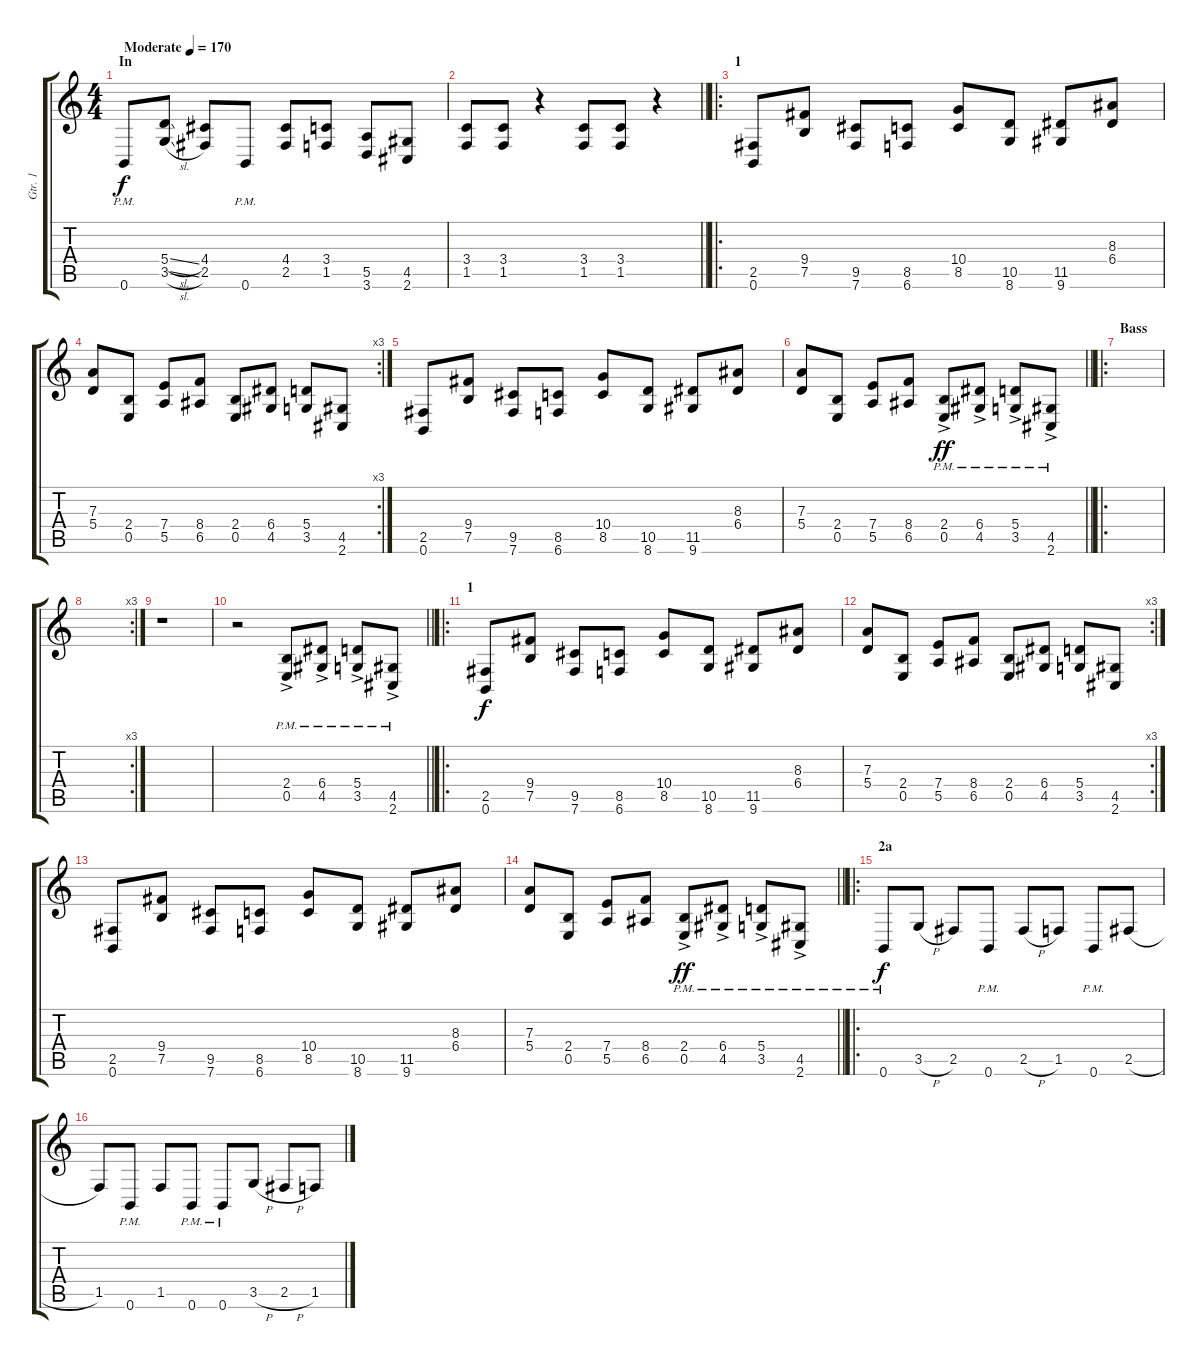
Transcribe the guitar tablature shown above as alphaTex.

\track ("Gtr. 1" "Gtr. 1") {instrument distortionguitar}
\staff {score tabs}
\tuning (B3 Gb3 D3 A2 E2 B1) {hide}
\ts (4 4)
\section ("" "In")
\tempo (170 "Moderate")
\clef g2
\ks c
0.6{pm}.8{dy f instrument distortionguitar} (5.4{sl} 3.5{sl}).8 (4.4 2.5).8 0.6{pm}.8 (4.4 2.5).8 (3.4 1.5).8 (5.5 3.6).8 (4.5 2.6).8 |
\barLineRight lightlight
(3.4 1.5).8 (3.4 1.5).8 r.4 (3.4 1.5).8 (3.4 1.5).8 r.4 |
\ro
\section ("" "1")
(2.5 0.6).8 (9.4 7.5).8 (9.5 7.6).8 (8.5 6.6).8 (10.4 8.5).8 (10.5 8.6).8 (11.5 9.6).8 (8.3 6.4).8 |
\rc 3
(7.3 5.4).8 (2.4 0.5).8 (7.4 5.5).8 (8.4 6.5).8 (2.4 0.5).8 (6.4 4.5).8 (5.4 3.5).8 (4.5 2.6).8 |
(2.5 0.6).8 (9.4 7.5).8 (9.5 7.6).8 (8.5 6.6).8 (10.4 8.5).8 (10.5 8.6).8 (11.5 9.6).8 (8.3 6.4).8 |
\barLineRight lightlight
(7.3 5.4).8 (2.4 0.5).8 (7.4 5.5).8 (8.4 6.5).8 (2.4{ac pm} 0.5{ac pm}).8{dy ff} (6.4{ac pm} 4.5{ac pm}).8 (5.4{ac pm} 3.5{ac pm}).8 (4.5{ac pm} 2.6{ac pm}).8 |
\ro
\section ("" "Bass")
|
\rc 3
|
r.1 |
\barLineRight lightlight
r.2 (2.4{ac pm} 0.5{ac pm}).8 (6.4{ac pm} 4.5{ac pm}).8 (5.4{ac pm} 3.5{ac pm}).8 (4.5{ac pm} 2.6{ac pm}).8 |
\ro
\section ("" "1")
(2.5 0.6).8{dy f} (9.4 7.5).8 (9.5 7.6).8 (8.5 6.6).8 (10.4 8.5).8 (10.5 8.6).8 (11.5 9.6).8 (8.3 6.4).8 |
\rc 3
(7.3 5.4).8 (2.4 0.5).8 (7.4 5.5).8 (8.4 6.5).8 (2.4 0.5).8 (6.4 4.5).8 (5.4 3.5).8 (4.5 2.6).8 |
(2.5 0.6).8 (9.4 7.5).8 (9.5 7.6).8 (8.5 6.6).8 (10.4 8.5).8 (10.5 8.6).8 (11.5 9.6).8 (8.3 6.4).8 |
\barLineRight lightlight
(7.3 5.4).8 (2.4 0.5).8 (7.4 5.5).8 (8.4 6.5).8 (2.4{ac pm} 0.5{ac pm}).8{dy ff} (6.4{ac pm} 4.5{ac pm}).8 (5.4{ac pm} 3.5{ac pm}).8 (4.5{ac pm} 2.6{ac pm}).8 |
\ro
\section ("" "2a")
0.6{pm}.8{dy f} 3.5{h}.8 2.5.8 0.6{pm}.8 2.5{h}.8 1.5.8 0.6{pm}.8 2.5{h}.8 |
1.5.8 0.6{pm}.8 1.5.8 0.6{pm}.8 0.6{pm}.8 3.5{h}.8 2.5{h}.8 1.5.8
